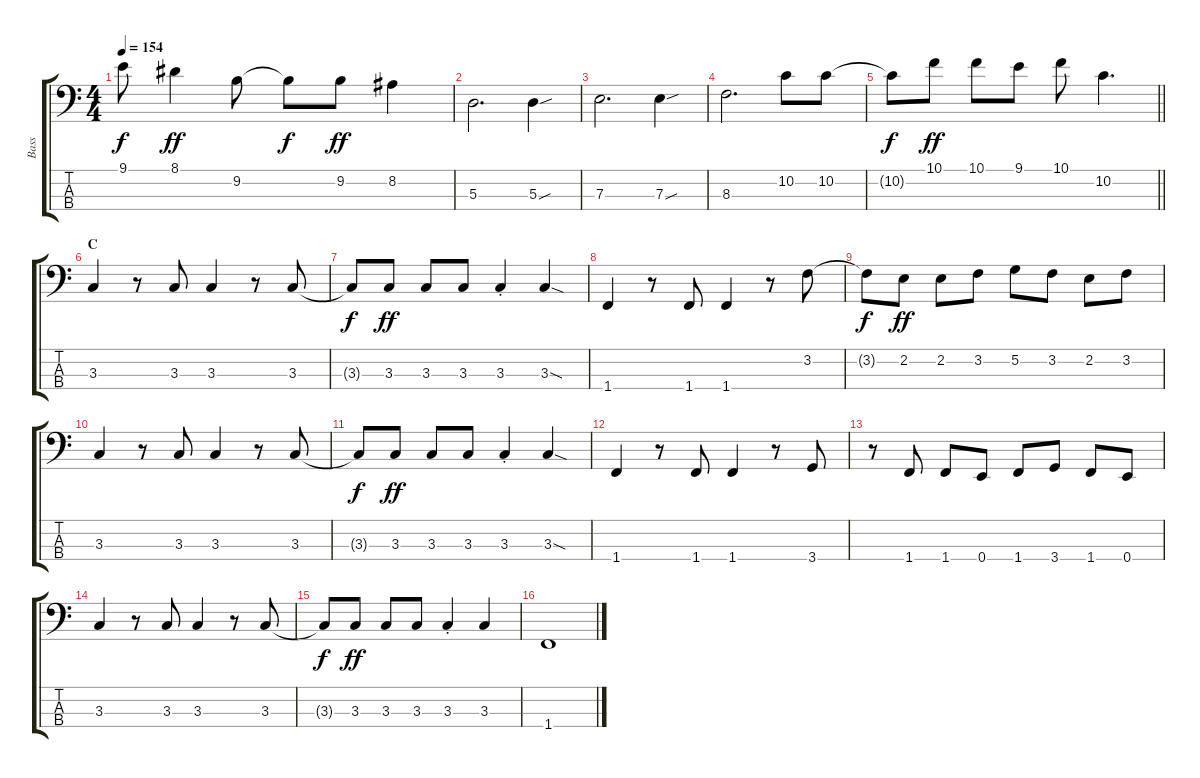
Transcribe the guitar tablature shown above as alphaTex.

\track ("Bass" "Bass") {instrument electricbasspick}
\staff {score tabs}
\tuning (G2 D2 A1 E1) {hide}
\ts (4 4)
\tempo 154
\clef f4
\ks c
9.1{t}.8{dy f} 8.1.4{dy ff} 9.2.8 9.2{t}.8{dy f} 9.2.8{dy ff} 8.2.4 |
5.3.2{d} 5.3{sou}.4 |
7.3.2{d} 7.3{sou}.4 |
8.3.2{d} 10.2.8 10.2.8 |
\barLineRight lightlight
10.2{t}.8{dy f} 10.1.8{dy ff} 10.1.8 9.1.8 10.1.8 10.2.4{d} |
\section ("" "C")
3.3.4 r.8 3.3.8 3.3.4 r.8 3.3.8 |
3.3{t}.8{dy f} 3.3.8{dy ff} 3.3.8 3.3.8 3.3{st}.4 3.3{sod}.4 |
1.4.4 r.8 1.4.8 1.4.4 r.8 3.2.8 |
3.2{t}.8{dy f} 2.2.8{dy ff} 2.2.8 3.2.8 5.2.8 3.2.8 2.2.8 3.2.8 |
3.3.4 r.8 3.3.8 3.3.4 r.8 3.3.8 |
3.3{t}.8{dy f} 3.3.8{dy ff} 3.3.8 3.3.8 3.3{st}.4 3.3{sod}.4 |
1.4.4 r.8 1.4.8 1.4.4 r.8 3.4.8 |
r.8 1.4.8 1.4.8 0.4.8 1.4.8 3.4.8 1.4.8 0.4.8 |
3.3.4 r.8 3.3.8 3.3.4 r.8 3.3.8 |
3.3{t}.8{dy f} 3.3.8{dy ff} 3.3.8 3.3.8 3.3{st}.4 3.3.4 |
1.4.1
